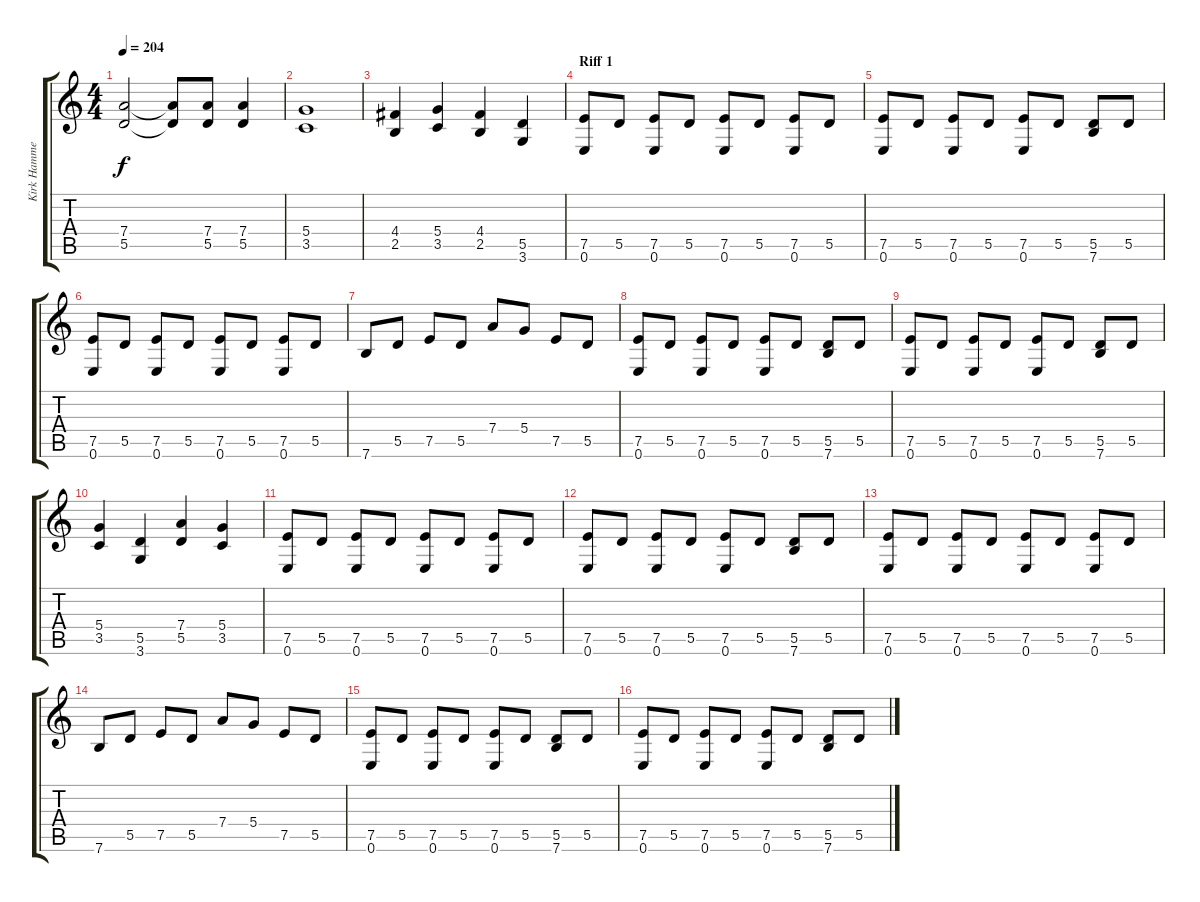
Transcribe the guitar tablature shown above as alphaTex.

\track ("Kirk Hammet (Guitar 2)" "Kirk Hamme") {instrument distortionguitar}
\staff {score tabs}
\tuning (E4 B3 G3 D3 A2 E2) {hide}
\ts (4 4)
\tempo 204
\clef g2
\ks c
(7.4{t} 5.5{t}).2{dy f} (7.4{t} 5.5{t}).8 (7.4 5.5).8 (7.4 5.5).4 |
(5.4 3.5).1 |
(4.4 2.5).4 (5.4 3.5).4 (4.4 2.5).4 (5.5 3.6).4 |
\section ("" "Riff 1")
(7.5 0.6).8 5.5.8 (7.5 0.6).8 5.5.8 (7.5 0.6).8 5.5.8 (7.5 0.6).8 5.5.8 |
(7.5 0.6).8 5.5.8 (7.5 0.6).8 5.5.8 (7.5 0.6).8 5.5.8 (5.5 7.6).8 5.5.8 |
(7.5 0.6).8 5.5.8 (7.5 0.6).8 5.5.8 (7.5 0.6).8 5.5.8 (7.5 0.6).8 5.5.8 |
7.6.8 5.5.8 7.5.8 5.5.8 7.4.8 5.4.8 7.5.8 5.5.8 |
(7.5 0.6).8 5.5.8 (7.5 0.6).8 5.5.8 (7.5 0.6).8 5.5.8 (5.5 7.6).8 5.5.8 |
(7.5 0.6).8 5.5.8 (7.5 0.6).8 5.5.8 (7.5 0.6).8 5.5.8 (5.5 7.6).8 5.5.8 |
(5.4 3.5).4 (5.5 3.6).4 (7.4 5.5).4 (5.4 3.5).4 |
(7.5 0.6).8 5.5.8 (7.5 0.6).8 5.5.8 (7.5 0.6).8 5.5.8 (7.5 0.6).8 5.5.8 |
(7.5 0.6).8 5.5.8 (7.5 0.6).8 5.5.8 (7.5 0.6).8 5.5.8 (5.5 7.6).8 5.5.8 |
(7.5 0.6).8 5.5.8 (7.5 0.6).8 5.5.8 (7.5 0.6).8 5.5.8 (7.5 0.6).8 5.5.8 |
7.6.8 5.5.8 7.5.8 5.5.8 7.4.8 5.4.8 7.5.8 5.5.8 |
(7.5 0.6).8 5.5.8 (7.5 0.6).8 5.5.8 (7.5 0.6).8 5.5.8 (5.5 7.6).8 5.5.8 |
(7.5 0.6).8 5.5.8 (7.5 0.6).8 5.5.8 (7.5 0.6).8 5.5.8 (5.5 7.6).8 5.5.8
